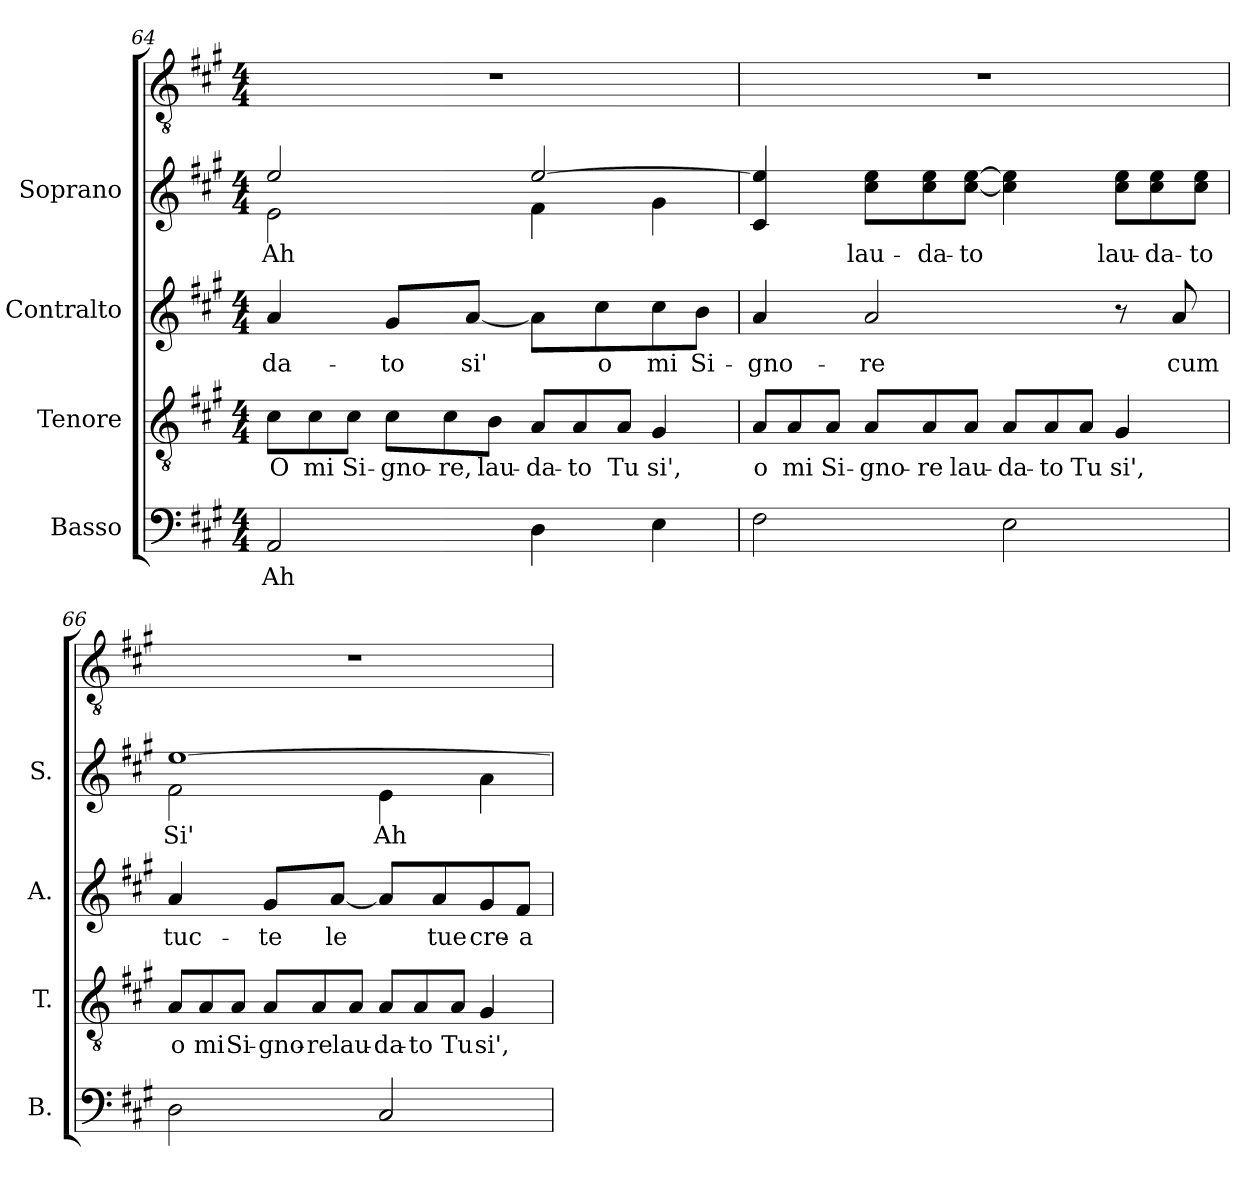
**kern	**text	**kern	**text	**kern	**text	**kern	**text	**kern
*part5	*part5	*part4	*part4	*part3	*part3	*part2	*part2	*part1
*staff5	*staff5	*staff4	*staff4	*staff3	*staff3	*staff2	*staff2	*staff1
*I"Basso	*	*I"Tenore	*	*I"Contralto	*	*I"Soprano	*	*
*I'B.	*	*I'T.	*	*I'A.	*	*I'S.	*	*
*clefF4	*	*clefGv2	*	*clefG2	*	*clefG2	*	*clefGv2
*k[f#c#g#]	*	*k[f#c#g#]	*	*k[f#c#g#]	*	*k[f#c#g#]	*	*k[f#c#g#]
*f#:	*	*f#:	*	*f#:	*	*f#:	*	*f#:
*M4/4	*	*M4/4	*	*M4/4	*	*M4/4	*	*M4/4
=64	=64	=64	=64	=64	=64	=64	=64	=64
!	!LO:LY:b	!	!	!	!	!	!	!
*	*	*Xtuplet	*	*	*	*	*	*
!	!	!	!LO:LY:b	!	!	!	!	!
!	!	!	!	!	!LO:LY:b	!	!	!
!	!	!	!	!	!	!	!LO:LY:b	!
*	*	*	*	*	*	*^	*	*
2AA/	Ah	12c#\L	O	4a/	-da-	2ee/	2e\	Ah	1r
!	!	!	!LO:LY:b	!	!	!	!	!	!
.	.	12c#\	mi	.	.	.	.	.	.
!	!	!	!LO:LY:b	!	!	!	!	!	!
.	.	12c#\J	Si-	.	.	.	.	.	.
!	!	!	!LO:LY:b	!	!	!	!	!	!
!	!	!	!	!	!LO:LY:b	!	!	!	!
.	.	12c#\L	-gno-	8g#/L	-to	.	.	.	.
!	!	!	!LO:LY:b	!	!	!	!	!	!
.	.	12c#\	-re,	.	.	.	.	.	.
!	!	!	!	!	!LO:LY:b	!	!	!	!
.	.	.	.	[8a/J	si'	.	.	.	.
!	!	!	!LO:LY:b	!	!	!	!	!	!
.	.	12B\J	lau-	.	.	.	.	.	.
!	!	!	!LO:LY:b	!	!	!	!	!	!
4D\	.	12A/L	-da-	8a\L]	.	[>2ee/	4f#\	.	.
!	!	!	!LO:LY:b	!	!	!	!	!	!
.	.	12A/	-to	.	.	.	.	.	.
!	!	!	!	!	!LO:LY:b	!	!	!	!
.	.	.	.	8cc#\	o	.	.	.	.
!	!	!	!LO:LY:b	!	!	!	!	!	!
.	.	12A/J	Tu	.	.	.	.	.	.
!	!	!	!LO:LY:b	!	!	!	!	!	!
!	!	!	!	!	!LO:LY:b	!	!	!	!
4E\	.	4G#/	si',	8cc#\	mi	.	4g#\	.	.
!	!	!	!	!	!LO:LY:b	!	!	!	!
.	.	.	.	8b\J	Si-	.	.	.	.
*	*	*	*	*	*	*v	*v	*	*
!!LO:LB:g=z
=65	=65	=65	=65	=65	=65	=65	=65	=65
!	!	!	!LO:LY:b	!	!	!	!	!
!	!	!	!	!	!LO:LY:b	!	!	!
2F#\	.	12A/L	o	4a/	-gno-	4c#/ 4ee/]	.	1r
!	!	!	!LO:LY:b	!	!	!	!	!
.	.	12A/	mi	.	.	.	.	.
!	!	!	!LO:LY:b	!	!	!	!	!
.	.	12A/J	Si-	.	.	.	.	.
!	!	!	!LO:LY:b	!	!	!	!	!
!	!	!	!	!	!LO:LY:b	!	!	!
*	*	*	*	*	*	*Xtuplet	*	*
!	!	!	!	!	!	!	!LO:LY:b	!
.	.	12A/L	-gno-	2a/	-re	12cc#\ 12ee\L	lau-	.
!	!	!	!LO:LY:b	!	!	!	!	!
!	!	!	!	!	!	!	!LO:LY:b	!
.	.	12A/	-re	.	.	12cc#\ 12ee\	-da-	.
!	!	!	!LO:LY:b	!	!	!	!	!
!	!	!	!	!	!	!	!LO:LY:b	!
.	.	12A/J	lau-	.	.	[12cc#\ [12ee\J	-to	.
!	!	!	!LO:LY:b	!	!	!	!	!
2E\	.	12A/L	-da-	.	.	4cc#\] 4ee\]	.	.
!	!	!	!LO:LY:b	!	!	!	!	!
.	.	12A/	-to	.	.	.	.	.
!	!	!	!LO:LY:b	!	!	!	!	!
.	.	12A/J	Tu	.	.	.	.	.
!	!	!	!LO:LY:b	!	!	!	!	!
!	!	!	!	!	!	!	!LO:LY:b	!
.	.	4G#/	si',	8r	.	12cc#\ 12ee\L	lau-	.
!	!	!	!	!	!	!	!LO:LY:b	!
.	.	.	.	.	.	12cc#\ 12ee\	-da-	.
!	!	!	!	!	!LO:LY:b	!	!	!
.	.	.	.	8a/	cum	.	.	.
!	!	!	!	!	!	!	!LO:LY:b	!
.	.	.	.	.	.	12cc#\ 12ee\J	-to	.
=66	=66	=66	=66	=66	=66	=66	=66	=66
!	!	!	!LO:LY:b	!	!	!	!	!
!	!	!	!	!	!LO:LY:b	!	!	!
!	!	!	!	!	!	!	!LO:LY:b	!
*	*	*	*	*	*	*^	*	*
2D\	.	12A/L	o	4a/	tuc-	[>1ee	2f#\	Si'	1r
!	!	!	!LO:LY:b	!	!	!	!	!	!
.	.	12A/	mi	.	.	.	.	.	.
!	!	!	!LO:LY:b	!	!	!	!	!	!
.	.	12A/J	Si-	.	.	.	.	.	.
!	!	!	!LO:LY:b	!	!	!	!	!	!
!	!	!	!	!	!LO:LY:b	!	!	!	!
.	.	12A/L	-gno-	8g#/L	-te	.	.	.	.
!	!	!	!LO:LY:b	!	!	!	!	!	!
.	.	12A/	-re	.	.	.	.	.	.
!	!	!	!	!	!LO:LY:b	!	!	!	!
.	.	.	.	[8a/J	le	.	.	.	.
!	!	!	!LO:LY:b	!	!	!	!	!	!
.	.	12A/J	lau-	.	.	.	.	.	.
!	!	!	!LO:LY:b	!	!	!	!	!	!
!	!	!	!	!	!	!	!	!LO:LY:b	!
2C#/	.	12A/L	-da-	8a/L]	.	.	4e\	Ah	.
!	!	!	!LO:LY:b	!	!	!	!	!	!
.	.	12A/	-to	.	.	.	.	.	.
!	!	!	!	!	!LO:LY:b	!	!	!	!
.	.	.	.	8a/	tue	.	.	.	.
!	!	!	!LO:LY:b	!	!	!	!	!	!
.	.	12A/J	Tu	.	.	.	.	.	.
!	!	!	!LO:LY:b	!	!	!	!	!	!
!	!	!	!	!	!LO:LY:b	!	!	!	!
.	.	4G#/	si',	8g#/	cre-	.	4a\	.	.
!	!	!	!	!	!LO:LY:b	!	!	!	!
.	.	.	.	8f#/J	-a-	.	.	.	.
*	*	*	*	*	*	*v	*v	*	*
=	=	=	=	=	=	=	=	=
*-	*-	*-	*-	*-	*-	*-	*-	*-
